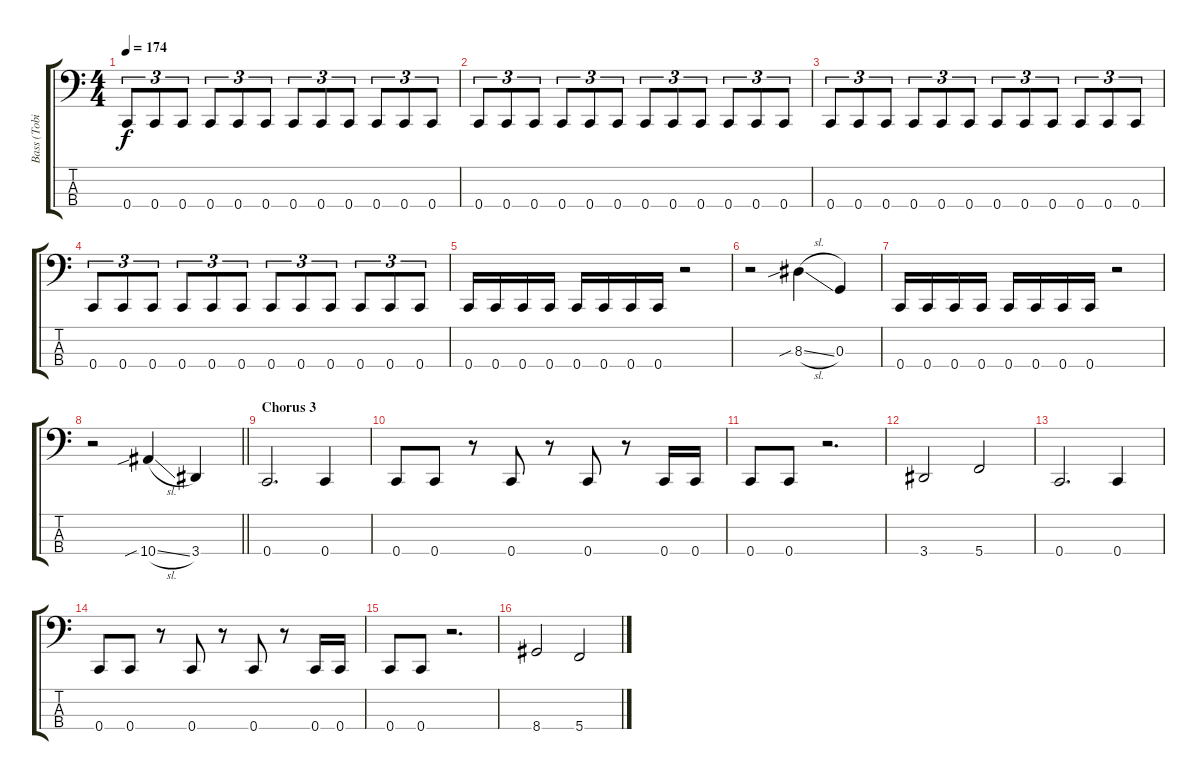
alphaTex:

\track ("Bass (Tobi)" "Bass (Tobi") {instrument electricbassfinger}
\staff {score tabs}
\tuning (F2 C2 G1 C1) {hide}
\ts (4 4)
\tempo 174
\clef f4
\ks c
0.4.8{tu (3 2) dy f} 0.4.8{tu (3 2)} 0.4.8{tu (3 2)} 0.4.8{tu (3 2)} 0.4.8{tu (3 2)} 0.4.8{tu (3 2)} 0.4.8{tu (3 2)} 0.4.8{tu (3 2)} 0.4.8{tu (3 2)} 0.4.8{tu (3 2)} 0.4.8{tu (3 2)} 0.4.8{tu (3 2)} |
0.4.8{tu (3 2)} 0.4.8{tu (3 2)} 0.4.8{tu (3 2)} 0.4.8{tu (3 2)} 0.4.8{tu (3 2)} 0.4.8{tu (3 2)} 0.4.8{tu (3 2)} 0.4.8{tu (3 2)} 0.4.8{tu (3 2)} 0.4.8{tu (3 2)} 0.4.8{tu (3 2)} 0.4.8{tu (3 2)} |
0.4.8{tu (3 2)} 0.4.8{tu (3 2)} 0.4.8{tu (3 2)} 0.4.8{tu (3 2)} 0.4.8{tu (3 2)} 0.4.8{tu (3 2)} 0.4.8{tu (3 2)} 0.4.8{tu (3 2)} 0.4.8{tu (3 2)} 0.4.8{tu (3 2)} 0.4.8{tu (3 2)} 0.4.8{tu (3 2)} |
0.4.8{tu (3 2)} 0.4.8{tu (3 2)} 0.4.8{tu (3 2)} 0.4.8{tu (3 2)} 0.4.8{tu (3 2)} 0.4.8{tu (3 2)} 0.4.8{tu (3 2)} 0.4.8{tu (3 2)} 0.4.8{tu (3 2)} 0.4.8{tu (3 2)} 0.4.8{tu (3 2)} 0.4.8{tu (3 2)} |
0.4.16 0.4.16 0.4.16 0.4.16 0.4.16 0.4.16 0.4.16 0.4.16 r.2 |
r.2 8.3{sib sl}.4 0.3.4 |
0.4.16 0.4.16 0.4.16 0.4.16 0.4.16 0.4.16 0.4.16 0.4.16 r.2 |
\barLineRight lightlight
r.2 10.4{sib sl}.4 3.4.4 |
\section ("" "Chorus 3")
0.4.2{d} 0.4.4 |
0.4.8 0.4.8 r.8 0.4.8 r.8 0.4.8 r.8 0.4.16 0.4.16 |
0.4.8 0.4.8 r.2{d} |
3.4.2 5.4.2 |
0.4.2{d} 0.4.4 |
0.4.8 0.4.8 r.8 0.4.8 r.8 0.4.8 r.8 0.4.16 0.4.16 |
0.4.8 0.4.8 r.2{d} |
8.4.2 5.4.2
